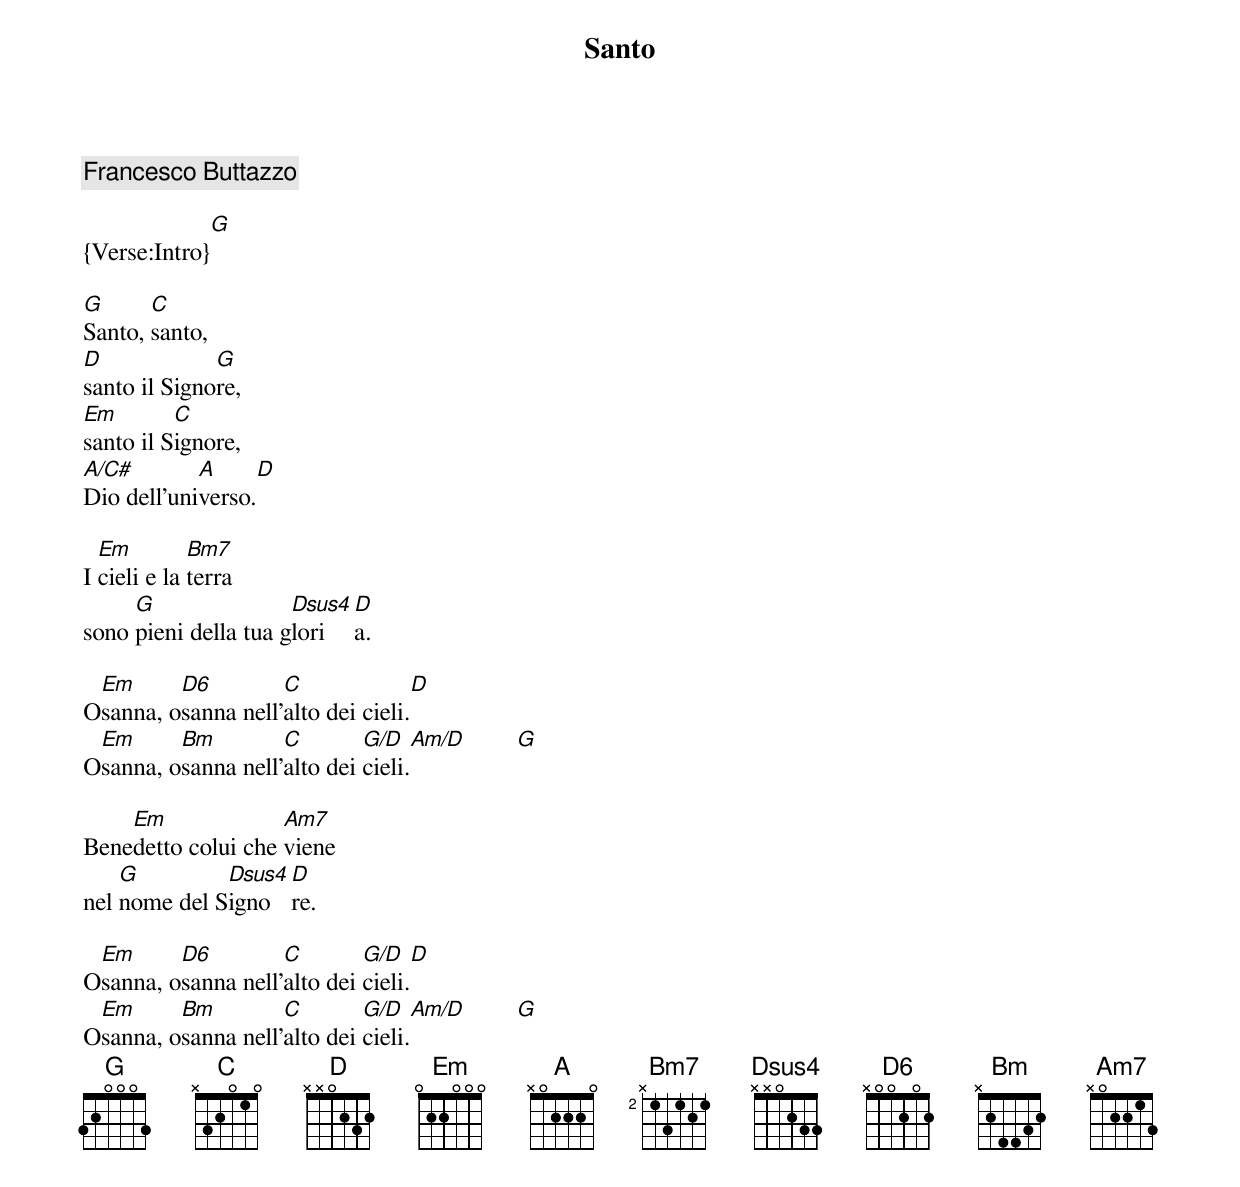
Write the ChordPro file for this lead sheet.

{title:Santo}
{c:Francesco Buttazzo}

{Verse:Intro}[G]

[G]Santo, [C]santo,
[D]santo il Signo[G]re,
[Em]santo il S[C]ignore,
[A/C#]Dio dell'uni[A]verso.[D]

I [Em]cieli e la [Bm7]terra
sono [G]pieni della tua g[Dsus4]lori[D]a.

O[Em]sanna, o[D6]sanna nell'[C]alto dei cieli.[D]
O[Em]sanna, o[Bm]sanna nell'[C]alto dei [G/D]cieli.[Am/D]        [G]

Bene[Em]detto colui che [Am7]viene
nel [G]nome del S[Dsus4]igno[D]re.

O[Em]sanna, o[D6]sanna nell'[C]alto dei [G/D]cieli.[D]
O[Em]sanna, o[Bm]sanna nell'[C]alto dei [G/D]cieli.[Am/D]        [G]
